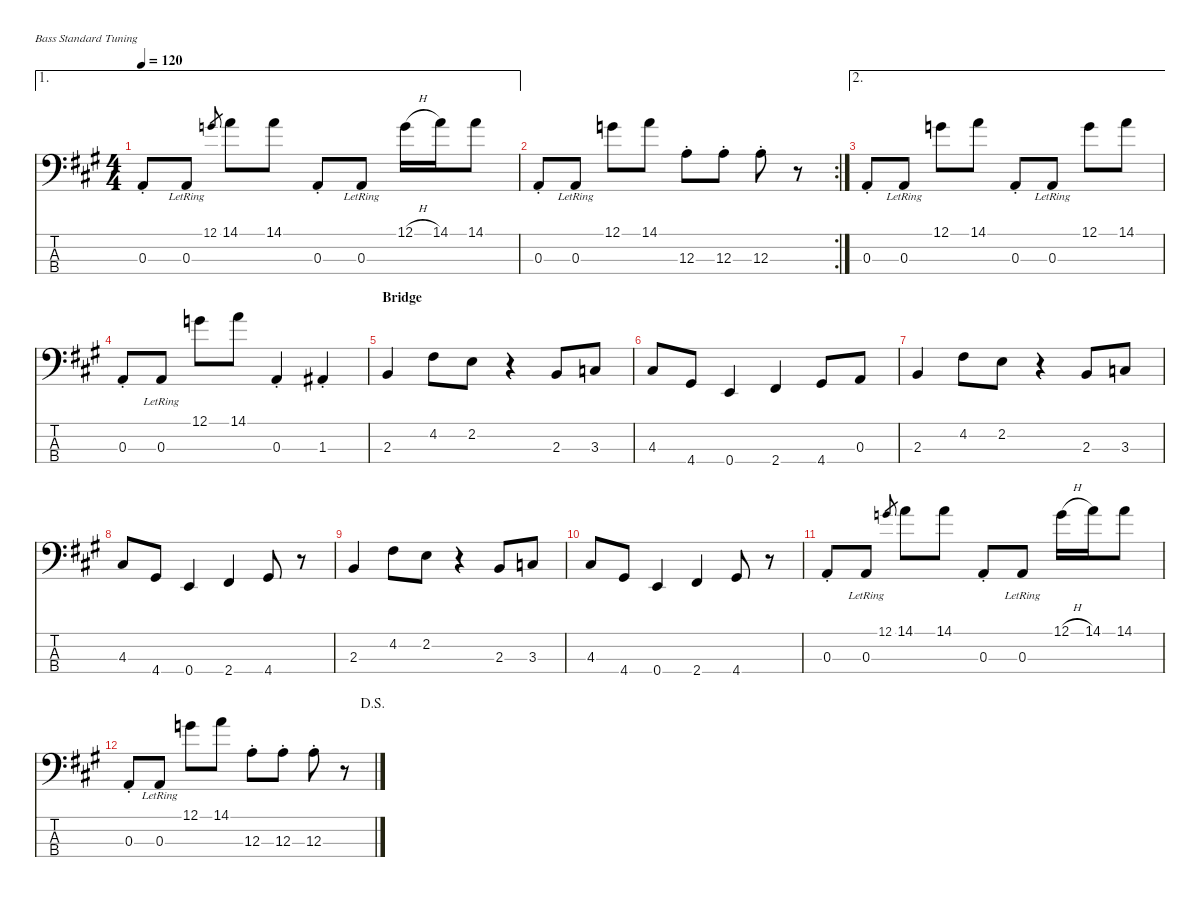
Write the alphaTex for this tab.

\defaultSystemsLayout 4
\hideDynamics
\bracketExtendMode nobrackets
\singleTrackTrackNamePolicy hidden
\multiTrackTrackNamePolicy hidden
\otherSystemsTrackNameOrientation horizontal
\track ("Electric Bass" "E-Bass") {multiBarRest instrument electricbassfinger}
\staff {score tabs}
\tuning (G2 D2 A1 E1)
\ae 1
\ts (4 4)
\tempo 120
\clef f4
\ks a
0.3{st acc forcenatural}.8{dy f beam Up} 0.3{lr acc forcenatural}.8{beam Up} 12.1{acc forcenatural}.8{gr dy mf beam Up} 14.1{acc forcenatural}.8{dy f beam Down} 14.1{acc forcenatural}.8{beam Down} 0.3{st acc forcenatural}.8{beam Up} 0.3{lr acc forcenatural}.8{beam Up} 12.1{h acc forcenatural}.16{beam Down} 14.1{acc forcenatural}.16{beam Down} 14.1{acc forcenatural}.8{beam Down} |
\rc 2
0.3{st acc forcenatural}.8{beam Up} 0.3{lr acc forcenatural}.8{beam Up} 12.1{acc forcenatural}.8{beam Down} 14.1{acc forcenatural}.8{beam Down} 12.3{st acc forcenatural}.8{beam Down} 12.3{st acc forcenatural}.8{beam Down} 12.3{st acc forcenatural}.8{beam Down} r.8{beam Down} |
\ae 2
0.3{st acc forcenatural}.8{beam Up} 0.3{lr acc forcenatural}.8{beam Up} 12.1{acc forcenatural}.8{beam Down} 14.1{acc forcenatural}.8{beam Down} 0.3{st acc forcenatural}.8{beam Up} 0.3{lr acc forcenatural}.8{beam Up} 12.1{acc forcenatural}.8{beam Down} 14.1{acc forcenatural}.8{beam Down} |
0.3{st acc forcenatural}.8{beam Up} 0.3{lr acc forcenatural}.8{beam Up} 12.1{acc forcenatural}.8{beam Down} 14.1{acc forcenatural}.8{beam Down} 0.3{st acc forcenatural}.4{beam Up} 1.3{st acc #}.4{beam Up} |
\section ("" "Bridge")
2.3{acc forcenatural}.4{beam Up} 4.2{acc #}.8{beam Down} 2.2{acc forcenatural}.8{beam Down} r.4{beam Down} 2.3{acc forcenatural}.8{beam Up} 3.3{acc forcenatural}.8{beam Up} |
4.3{acc #}.8{beam Up} 4.4{acc #}.8{beam Up} 0.4{acc forcenatural}.4{beam Up} 2.4{acc #}.4{beam Up} 4.4{acc #}.8{beam Up} 0.3{acc forcenatural}.8{beam Up} |
2.3{acc forcenatural}.4{beam Up} 4.2{acc #}.8{beam Down} 2.2{acc forcenatural}.8{beam Down} r.4{beam Down} 2.3{acc forcenatural}.8{beam Up} 3.3{acc forcenatural}.8{beam Up} |
4.3{acc #}.8{beam Up} 4.4{acc #}.8{beam Up} 0.4{acc forcenatural}.4{beam Up} 2.4{acc #}.4{beam Up} 4.4{acc #}.8{beam Up} r.8{beam Up} |
2.3{acc forcenatural}.4{beam Up} 4.2{acc #}.8{beam Down} 2.2{acc forcenatural}.8{beam Down} r.4{beam Down} 2.3{acc forcenatural}.8{beam Up} 3.3{acc forcenatural}.8{beam Up} |
4.3{acc #}.8{beam Up} 4.4{acc #}.8{beam Up} 0.4{acc forcenatural}.4{beam Up} 2.4{acc #}.4{beam Up} 4.4{acc #}.8{beam Up} r.8{beam Up} |
0.3{st acc forcenatural}.8{beam Up} 0.3{lr acc forcenatural}.8{beam Up} 12.1{acc forcenatural}.8{gr dy mf beam Up} 14.1{acc forcenatural}.8{dy f beam Down} 14.1{acc forcenatural}.8{beam Down} 0.3{st acc forcenatural}.8{beam Up} 0.3{lr acc forcenatural}.8{beam Up} 12.1{h acc forcenatural}.16{beam Down} 14.1{acc forcenatural}.16{beam Down} 14.1{acc forcenatural}.8{beam Down} |
\jump dalsegno
0.3{st acc forcenatural}.8{beam Up} 0.3{lr acc forcenatural}.8{beam Up} 12.1{acc forcenatural}.8{beam Down} 14.1{acc forcenatural}.8{beam Down} 12.3{st acc forcenatural}.8{beam Down} 12.3{st acc forcenatural}.8{beam Down} 12.3{st acc forcenatural}.8{beam Down} r.8{beam Down}
